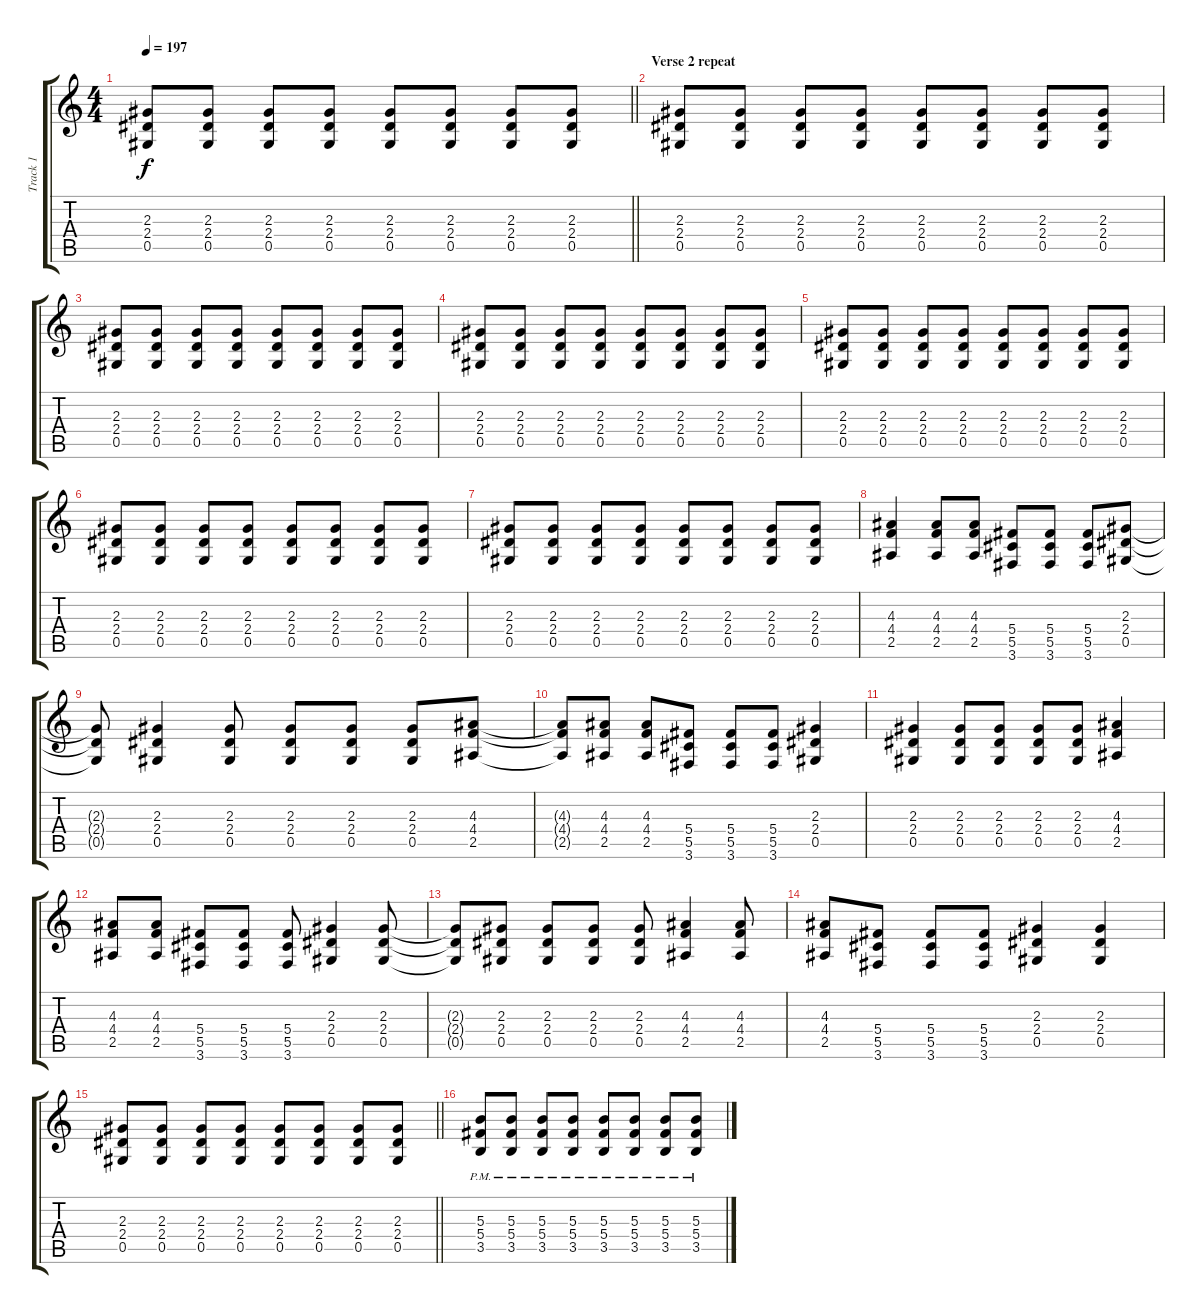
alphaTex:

\track ("Track 1" "Track 1") {instrument overdrivenguitar}
\staff {score tabs}
\tuning (Eb4 Bb3 Gb3 Db3 Ab2 Eb2) {hide}
\ts (4 4)
\tempo 197
\clef g2
\barLineRight lightlight
\ks c
(2.3 2.4 0.5).8{dy f} (2.3 2.4 0.5).8 (2.3 2.4 0.5).8 (2.3 2.4 0.5).8 (2.3 2.4 0.5).8 (2.3 2.4 0.5).8 (2.3 2.4 0.5).8 (2.3 2.4 0.5).8 |
\section ("" "Verse 2 repeat")
(2.3 2.4 0.5).8 (2.3 2.4 0.5).8 (2.3 2.4 0.5).8 (2.3 2.4 0.5).8 (2.3 2.4 0.5).8 (2.3 2.4 0.5).8 (2.3 2.4 0.5).8 (2.3 2.4 0.5).8 |
(2.3 2.4 0.5).8 (2.3 2.4 0.5).8 (2.3 2.4 0.5).8 (2.3 2.4 0.5).8 (2.3 2.4 0.5).8 (2.3 2.4 0.5).8 (2.3 2.4 0.5).8 (2.3 2.4 0.5).8 |
(2.3 2.4 0.5).8 (2.3 2.4 0.5).8 (2.3 2.4 0.5).8 (2.3 2.4 0.5).8 (2.3 2.4 0.5).8 (2.3 2.4 0.5).8 (2.3 2.4 0.5).8 (2.3 2.4 0.5).8 |
(2.3 2.4 0.5).8 (2.3 2.4 0.5).8 (2.3 2.4 0.5).8 (2.3 2.4 0.5).8 (2.3 2.4 0.5).8 (2.3 2.4 0.5).8 (2.3 2.4 0.5).8 (2.3 2.4 0.5).8 |
(2.3 2.4 0.5).8 (2.3 2.4 0.5).8 (2.3 2.4 0.5).8 (2.3 2.4 0.5).8 (2.3 2.4 0.5).8 (2.3 2.4 0.5).8 (2.3 2.4 0.5).8 (2.3 2.4 0.5).8 |
(2.3 2.4 0.5).8 (2.3 2.4 0.5).8 (2.3 2.4 0.5).8 (2.3 2.4 0.5).8 (2.3 2.4 0.5).8 (2.3 2.4 0.5).8 (2.3 2.4 0.5).8 (2.3 2.4 0.5).8 |
(4.3 4.4 2.5).4 (4.3 4.4 2.5).8 (4.3 4.4 2.5).8 (5.4 5.5 3.6).8 (5.4 5.5 3.6).8 (5.4 5.5 3.6).8 (2.3 2.4 0.5).8 |
(2.3{t} 2.4{t} 0.5{t}).8 (2.3 2.4 0.5).4 (2.3 2.4 0.5).8 (2.3 2.4 0.5).8 (2.3 2.4 0.5).8 (2.3 2.4 0.5).8 (4.3 4.4 2.5).8 |
(4.3{t} 4.4{t} 2.5{t}).8 (4.3 4.4 2.5).8 (4.3 4.4 2.5).8 (5.4 5.5 3.6).8 (5.4 5.5 3.6).8 (5.4 5.5 3.6).8 (2.3 2.4 0.5).4 |
(2.3 2.4 0.5).4 (2.3 2.4 0.5).8 (2.3 2.4 0.5).8 (2.3 2.4 0.5).8 (2.3 2.4 0.5).8 (4.3 4.4 2.5).4 |
(4.3 4.4 2.5).8 (4.3 4.4 2.5).8 (5.4 5.5 3.6).8 (5.4 5.5 3.6).8 (5.4 5.5 3.6).8 (2.3 2.4 0.5).4 (2.3 2.4 0.5).8 |
(2.3{t} 2.4{t} 0.5{t}).8 (2.3 2.4 0.5).8 (2.3 2.4 0.5).8 (2.3 2.4 0.5).8 (2.3 2.4 0.5).8 (4.3 4.4 2.5).4 (4.3 4.4 2.5).8 |
(4.3 4.4 2.5).8 (5.4 5.5 3.6).8 (5.4 5.5 3.6).8 (5.4 5.5 3.6).8 (2.3 2.4 0.5).4 (2.3 2.4 0.5).4 |
\barLineRight lightlight
(2.3 2.4 0.5).8 (2.3 2.4 0.5).8 (2.3 2.4 0.5).8 (2.3 2.4 0.5).8 (2.3 2.4 0.5).8 (2.3 2.4 0.5).8 (2.3 2.4 0.5).8 (2.3 2.4 0.5).8 |
(5.3{pm} 5.4 3.5).8 (5.3{pm} 5.4 3.5).8 (5.3{pm} 5.4 3.5).8 (5.3{pm} 5.4 3.5).8 (5.3{pm} 5.4 3.5).8 (5.3{pm} 5.4 3.5).8 (5.3{pm} 5.4 3.5).8 (5.3{pm} 5.4 3.5).8
